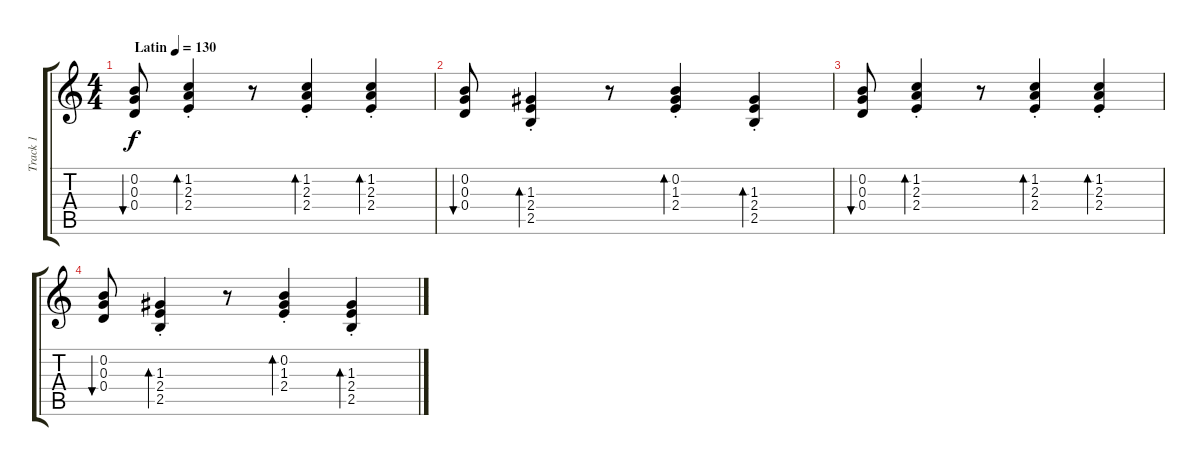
\track ("Track 1" "Track 1") {instrument acousticguitarsteel}
\staff {score tabs}
\tuning (E4 B3 G3 D3 A2 E2) {hide}
\ts (4 4)
\tempo (130 "Latin")
\clef g2
\ks c
(0.2 0.3 0.4).8{bu 60 dy f instrument acousticguitarsteel} (1.2{st} 2.3{st} 2.4{st}).4{bd 60} r.8 (1.2{st} 2.3{st} 2.4{st}).4{bd 60} (1.2{st} 2.3{st} 2.4{st}).4{bd 60} |
(0.2 0.3 0.4).8{bu 60} (1.3{st} 2.4{st} 2.5{st}).4{bd 60} r.8 (0.2{st} 1.3{st} 2.4).4{bd 60} (1.3{st} 2.4{st} 2.5{st}).4{bd 60} |
(0.2 0.3 0.4).8{bu 60} (1.2{st} 2.3{st} 2.4{st}).4{bd 60} r.8 (1.2{st} 2.3{st} 2.4{st}).4{bd 60} (1.2{st} 2.3{st} 2.4{st}).4{bd 60} |
(0.2 0.3 0.4).8{bu 60} (1.3{st} 2.4{st} 2.5{st}).4{bd 60} r.8 (0.2{st} 1.3{st} 2.4).4{bd 60} (1.3{st} 2.4{st} 2.5{st}).4{bd 60}
